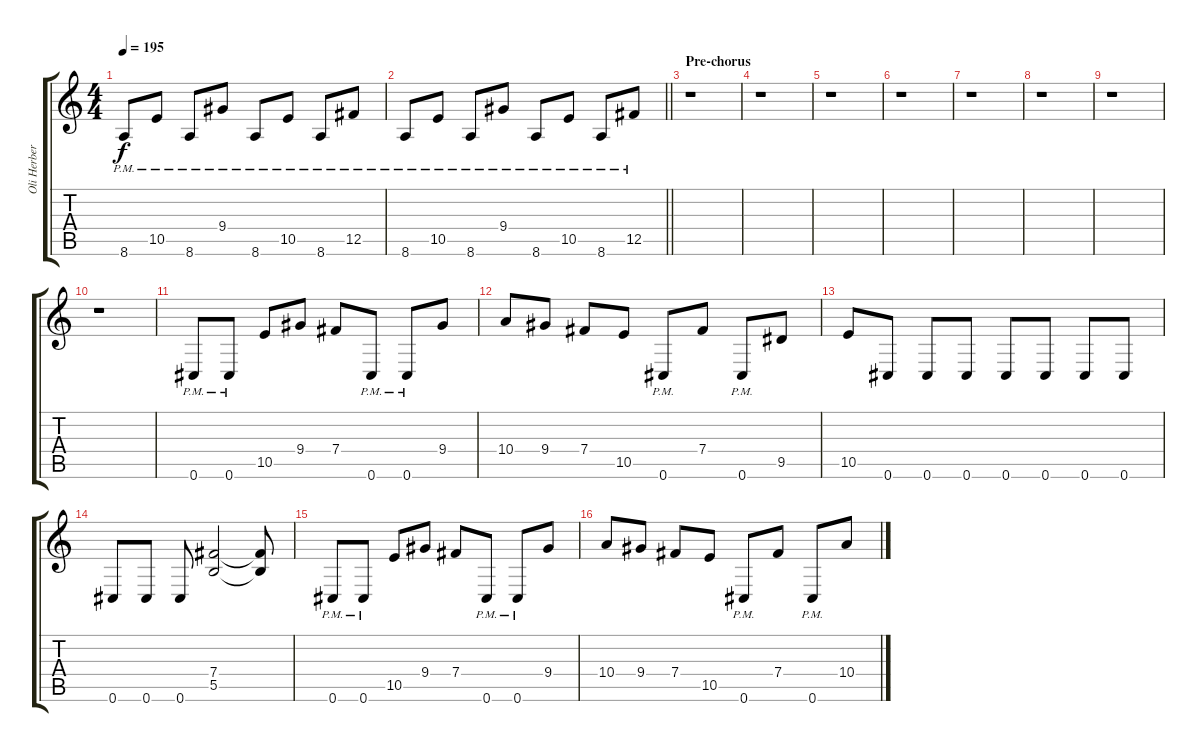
\track ("Oli Herbert" "Oli Herber") {instrument distortionguitar}
\staff {score tabs}
\tuning (Db4 Ab3 E3 B2 Gb2 Db2) {hide}
\ts (4 4)
\tempo 195
\clef g2
\ks c
8.6{pm}.8{dy f} 10.5{pm}.8 8.6{pm}.8 9.4{pm}.8 8.6{pm}.8 10.5{pm}.8 8.6{pm}.8 12.5{pm}.8 |
\barLineRight lightlight
8.6{pm}.8 10.5{pm}.8 8.6{pm}.8 9.4{pm}.8 8.6{pm}.8 10.5{pm}.8 8.6{pm}.8 12.5{pm}.8 |
\section ("" "Pre-chorus")
r.1 |
r.1 |
r.1 |
r.1 |
r.1 |
r.1 |
r.1 |
r.1 |
0.6{pm}.8 0.6{pm}.8 10.5.8 9.4.8 7.4.8 0.6{pm}.8 0.6{pm}.8 9.4.8 |
10.4.8 9.4.8 7.4.8 10.5.8 0.6{pm}.8 7.4.8 0.6{pm}.8 9.5.8 |
10.5.8 0.6.8 0.6.8 0.6.8 0.6.8 0.6.8 0.6.8 0.6.8 |
0.6.8 0.6.8 0.6.8 (7.4 5.5).2 (7.4{t} 5.5{t}).8 |
0.6{pm}.8 0.6{pm}.8 10.5.8 9.4.8 7.4.8 0.6{pm}.8 0.6{pm}.8 9.4.8 |
10.4.8 9.4.8 7.4.8 10.5.8 0.6{pm}.8 7.4.8 0.6{pm}.8 10.4.8
